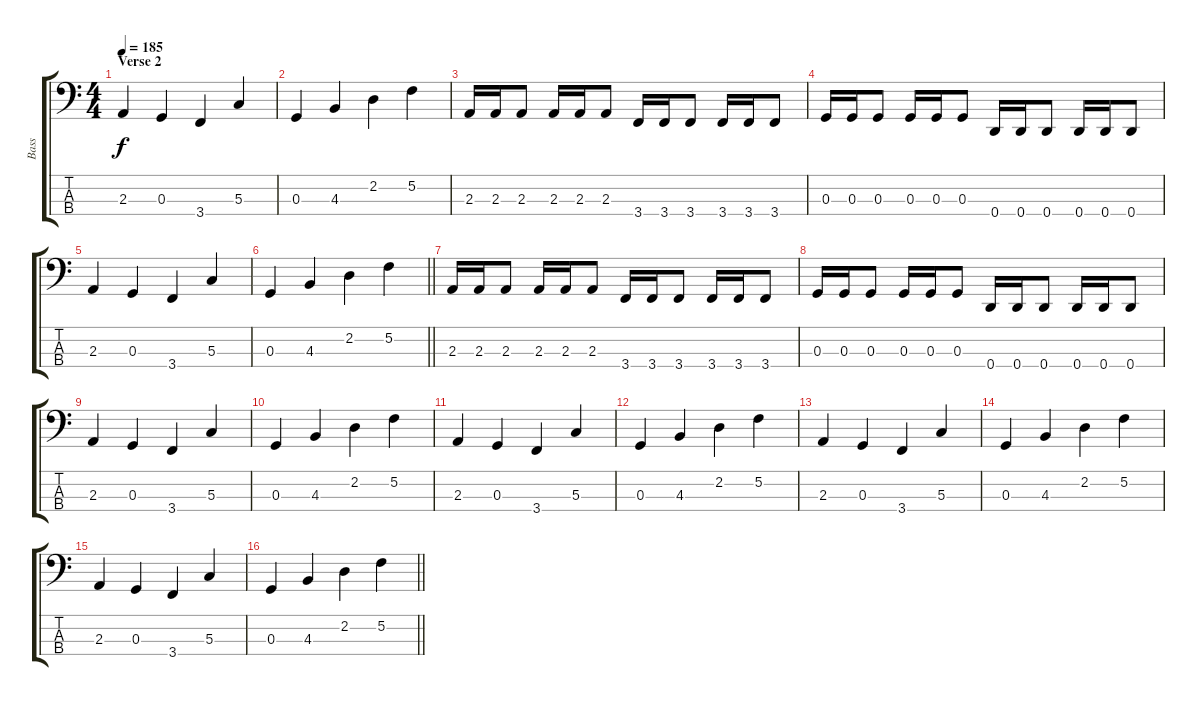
\track ("Bass " "Bass ") {instrument electricbassfinger}
\staff {score tabs}
\tuning (F2 C2 G1 D1) {hide}
\ts (4 4)
\section ("" "Verse 2")
\tempo 185
\clef f4
\ks c
2.3.4{dy f} 0.3.4 3.4.4 5.3.4 |
0.3.4 4.3.4 2.2.4 5.2.4 |
2.3.16 2.3.16 2.3.8 2.3.16 2.3.16 2.3.8 3.4.16 3.4.16 3.4.8 3.4.16 3.4.16 3.4.8 |
0.3.16 0.3.16 0.3.8 0.3.16 0.3.16 0.3.8 0.4.16 0.4.16 0.4.8 0.4.16 0.4.16 0.4.8 |
2.3.4 0.3.4 3.4.4 5.3.4 |
\barLineRight lightlight
0.3.4 4.3.4 2.2.4 5.2.4 |
2.3.16 2.3.16 2.3.8 2.3.16 2.3.16 2.3.8 3.4.16 3.4.16 3.4.8 3.4.16 3.4.16 3.4.8 |
0.3.16 0.3.16 0.3.8 0.3.16 0.3.16 0.3.8 0.4.16 0.4.16 0.4.8 0.4.16 0.4.16 0.4.8 |
2.3.4 0.3.4 3.4.4 5.3.4 |
0.3.4 4.3.4 2.2.4 5.2.4 |
2.3.4 0.3.4 3.4.4 5.3.4 |
0.3.4 4.3.4 2.2.4 5.2.4 |
2.3.4 0.3.4 3.4.4 5.3.4 |
0.3.4 4.3.4 2.2.4 5.2.4 |
2.3.4 0.3.4 3.4.4 5.3.4 |
\barLineRight lightlight
0.3.4 4.3.4 2.2.4 5.2.4
